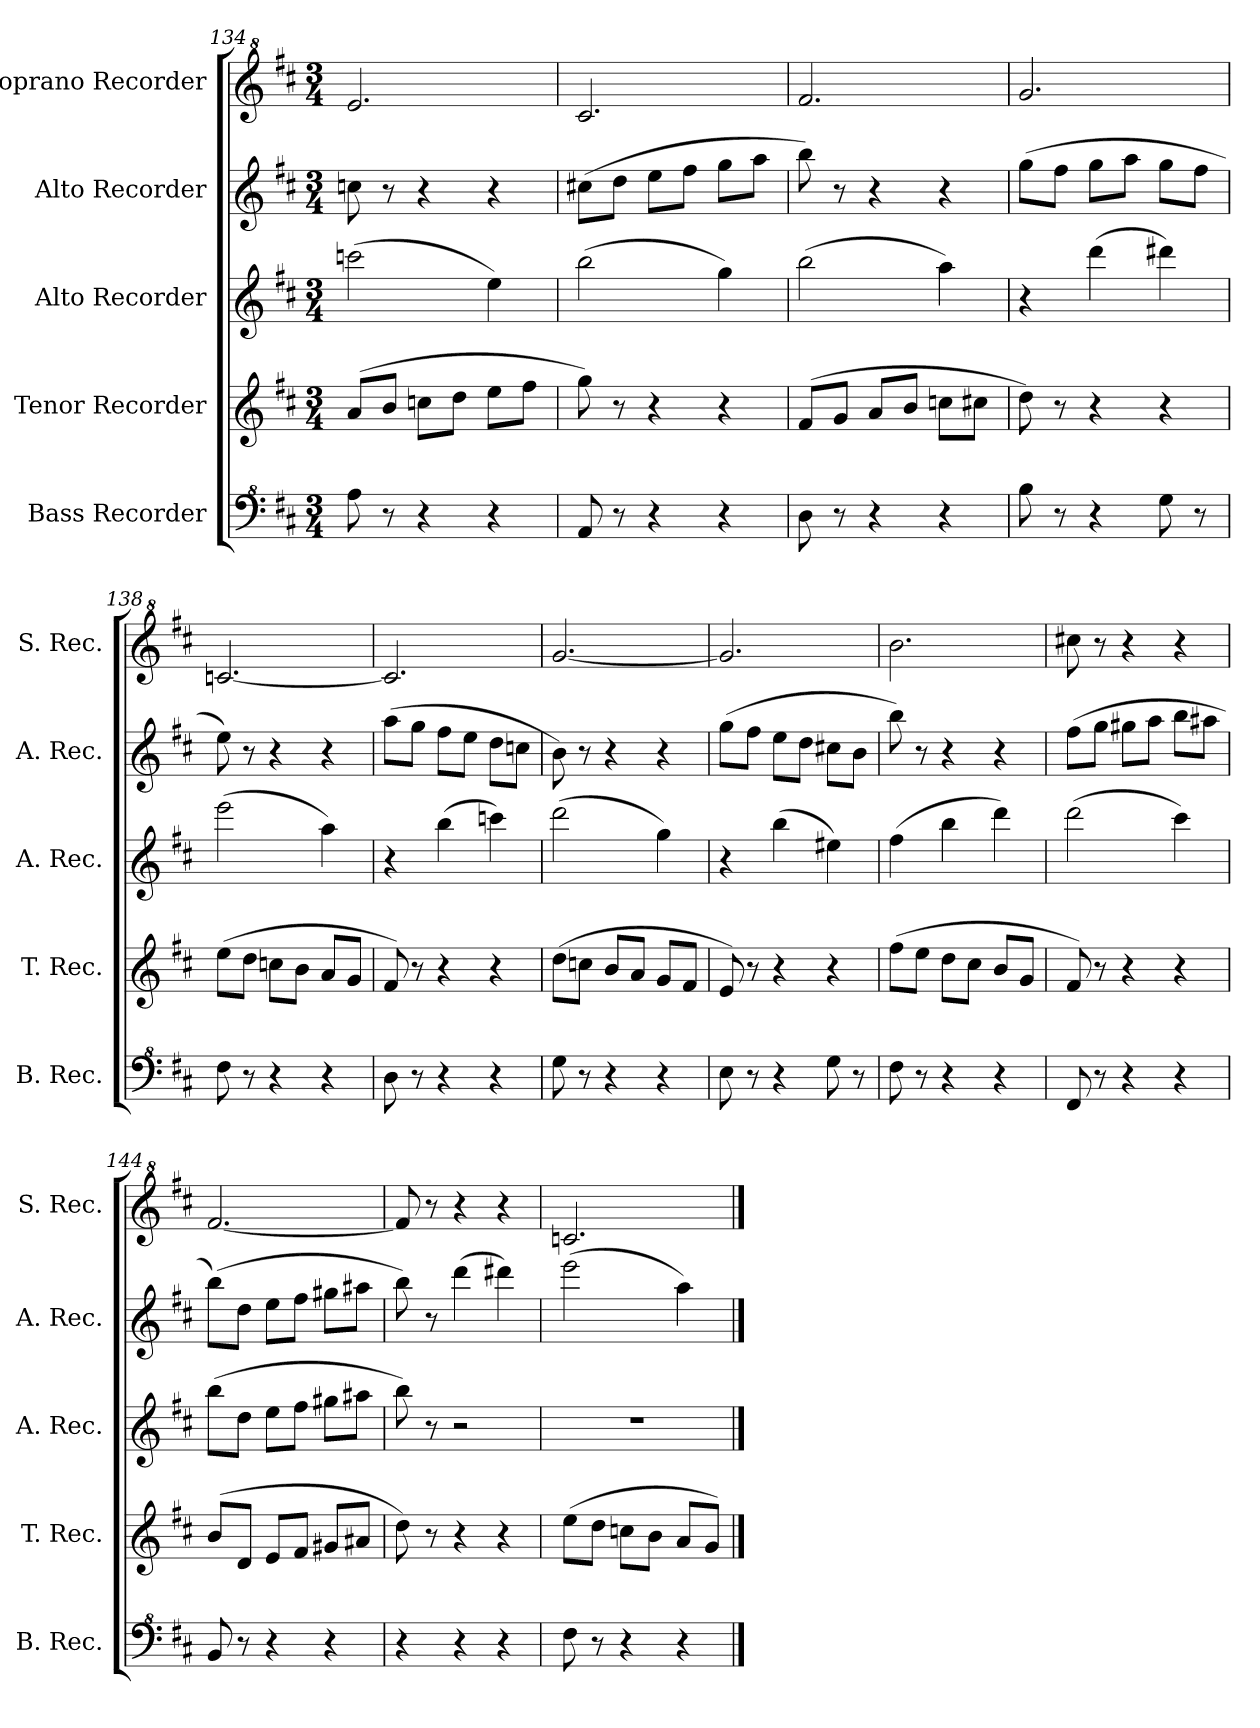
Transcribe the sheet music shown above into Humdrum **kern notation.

**kern	**kern	**kern	**kern	**kern
*part5	*part4	*part3	*part2	*part1
*staff5	*staff4	*staff3	*staff2	*staff1
*I"Bass Recorder	*I"Tenor Recorder	*I"Alto Recorder	*I"Alto Recorder	*I"Soprano Recorder
*I'B. Rec.	*I'T. Rec.	*I'A. Rec.	*I'A. Rec.	*I'S. Rec.
*clefF^4	*clefG2	*clefG2	*clefG2	*clefG^2
*k[f#c#]	*k[f#c#]	*k[f#c#]	*k[f#c#]	*k[f#c#]
*M3/4	*M3/4	*M3/4	*M3/4	*M3/4
=134	=134	=134	=134	=134
8a\	(>8a/L	(>2cccn\	8ccn\	2.ee/
8r	8b/J	.	8r	.
4r	8ccn\L	.	4r	.
.	8dd\J	.	.	.
4r	8ee\L	4ee\)	4r	.
.	8ff#\J	.	.	.
=135	=135	=135	=135	=135
8A/	8gg\)	(>2bb\	(>8cc#X\L	2.cc#/
8r	8r	.	8dd\J	.
4r	4r	.	8ee\L	.
.	.	.	8ff#\J	.
4r	4r	4gg\)	8gg\L	.
.	.	.	8aa\J	.
=136	=136	=136	=136	=136
8d\	(>8f#/L	(>2bb\	8bb\)	2.ff#/
8r	8g/J	.	8r	.
4r	8a/L	.	4r	.
.	8b/J	.	.	.
4r	8ccn\L	4aa\)	4r	.
.	8cc#X\J	.	.	.
=137	=137	=137	=137	=137
8b\	8dd\)	4r	(>8gg\L	2.gg/
8r	8r	.	8ff#\J	.
4r	4r	(>4ddd\	8gg\L	.
.	.	.	8aa\J	.
8g\	4r	4ddd#X\)	8gg\L	.
8r	.	.	8ff#\J	.
=138	=138	=138	=138	=138
8f#\	(>8ee\L	(>2eee\	8ee\)	[2.ccn/
8r	8dd\J	.	8r	.
4r	8ccn\L	.	4r	.
.	8b\J	.	.	.
4r	8a/L	4aa\)	4r	.
.	8g/J	.	.	.
=139	=139	=139	=139	=139
8d\	8f#/)	4r	(>8aa\L	2.cc/]
8r	8r	.	8gg\J	.
4r	4r	(>4bb\	8ff#\L	.
.	.	.	8ee\J	.
4r	4r	4cccn\)	8dd\L	.
.	.	.	8ccn\J	.
=140	=140	=140	=140	=140
8g\	(>8dd\L	(>2ddd\	8b\)	[2.gg/
8r	8ccn\J	.	8r	.
4r	8b/L	.	4r	.
.	8a/J	.	.	.
4r	8g/L	4gg\)	4r	.
.	8f#/J	.	.	.
!!LO:LB:g=z
=141	=141	=141	=141	=141
8e\	8e/)	4r	(>8gg\L	2.gg/]
8r	8r	.	8ff#\J	.
4r	4r	(>4bb\	8ee\L	.
.	.	.	8dd\J	.
8g\	4r	4ee#X\)	8cc#X\L	.
8r	.	.	8b\J	.
=142	=142	=142	=142	=142
8f#\	(>8ff#\L	(>4ff#\	8bb\)	2.bb\
8r	8ee\J	.	8r	.
4r	8dd\L	4bb\	4r	.
.	8cc#\J	.	.	.
4r	8b/L	4ddd\)	4r	.
.	8g/J	.	.	.
=143	=143	=143	=143	=143
8F#/	8f#/)	(>2ddd\	(>8ff#\L	8ccc#X\
8r	8r	.	8gg\J	8r
4r	4r	.	8gg#X\L	4r
.	.	.	8aa\J	.
4r	4r	4ccc#\)	8bb\L	4r
.	.	.	8aa#X\J	.
=144	=144	=144	=144	=144
8B/	(<8b/L	(>8bb\L	(>8bb\L)	[2.ff#/
8r	8d/J	8dd\J	8dd\J	.
4r	8e/L	8ee\L	8ee\L	.
.	8f#/J	8ff#\J	8ff#\J	.
4r	8g#X/L	8gg#X\L	8gg#X\L	.
.	8a#X/J	8aa#X\J	8aa#X\J	.
=145	=145	=145	=145	=145
4r	8dd\)	8bb\)	8bb\)	8ff#/]
.	8r	8r	8r	8r
4r	4r	2r	(>4ddd\	4r
4r	4r	.	4ddd#X\)	4r
=146	=146	=146	=146	=146
8f#\	(>8ee\L	2.r	(>2eee\	2.ccn/
8r	8dd\J	.	.	.
4r	8ccn\L	.	.	.
.	8b\J	.	.	.
4r	8a/L	.	4aa\)	.
.	8g/J)	.	.	.
==	==	==	==	==
*-	*-	*-	*-	*-
